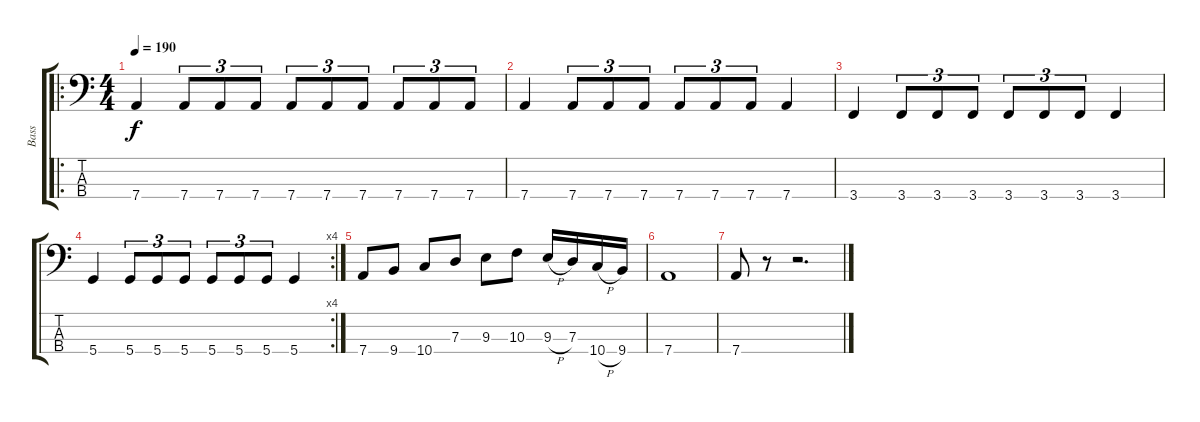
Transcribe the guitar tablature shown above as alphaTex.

\track ("Bass" "Bass") {instrument electricbassfinger}
\staff {score tabs}
\tuning (F2 C2 G1 D1) {hide}
\ro
\ts (4 4)
\tempo 190
\clef f4
\ks c
7.4.4{dy f} 7.4.8{tu (3 2)} 7.4.8{tu (3 2)} 7.4.8{tu (3 2)} 7.4.8{tu (3 2)} 7.4.8{tu (3 2)} 7.4.8{tu (3 2)} 7.4.8{tu (3 2)} 7.4.8{tu (3 2)} 7.4.8{tu (3 2)} |
7.4.4 7.4.8{tu (3 2)} 7.4.8{tu (3 2)} 7.4.8{tu (3 2)} 7.4.8{tu (3 2)} 7.4.8{tu (3 2)} 7.4.8{tu (3 2)} 7.4.4 |
3.4.4 3.4.8{tu (3 2)} 3.4.8{tu (3 2)} 3.4.8{tu (3 2)} 3.4.8{tu (3 2)} 3.4.8{tu (3 2)} 3.4.8{tu (3 2)} 3.4.4 |
\rc 4
5.4.4 5.4.8{tu (3 2)} 5.4.8{tu (3 2)} 5.4.8{tu (3 2)} 5.4.8{tu (3 2)} 5.4.8{tu (3 2)} 5.4.8{tu (3 2)} 5.4.4 |
7.4.8 9.4.8 10.4.8 7.3.8 9.3.8 10.3.8 9.3{h}.16 7.3.16 10.4{h}.16 9.4.16 |
7.4.1 |
7.4.8 r.8 r.2{d}
